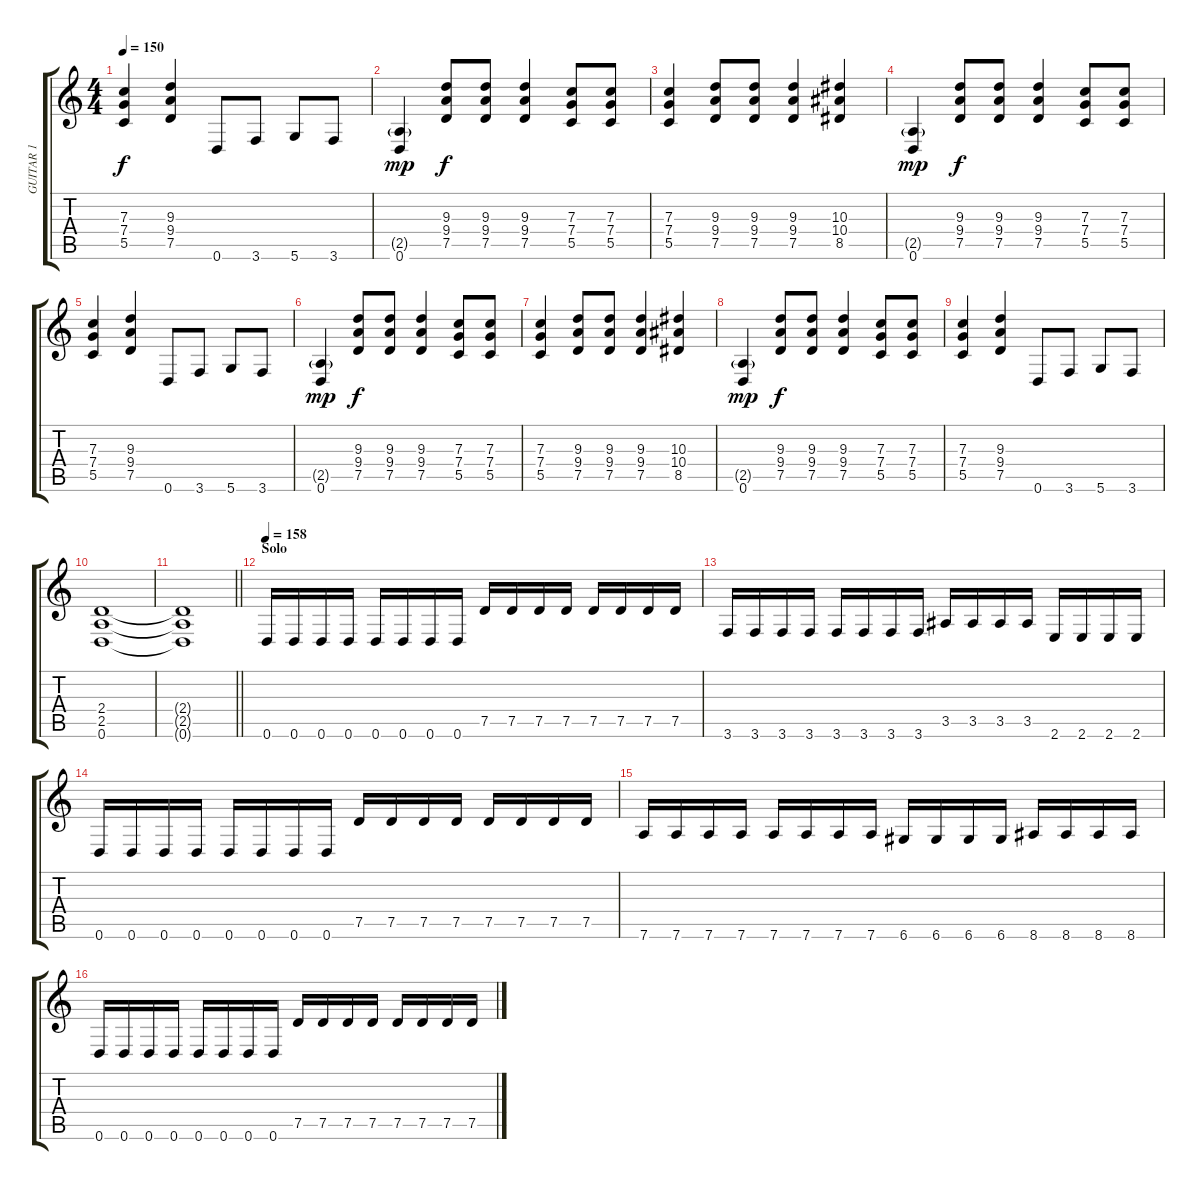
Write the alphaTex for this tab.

\track ("GUITAR 1" "GUITAR 1") {instrument overdrivenguitar}
\staff {score tabs}
\tuning (D4 A3 F3 C3 G2 D2) {hide}
\ts (4 4)
\tempo 150
\clef g2
\ks c
(7.3 7.4 5.5).4{dy f} (9.3 9.4 7.5).4 0.6.8 3.6.8 5.6.8 3.6.8 |
(2.5{g} 0.6).4{dy mp} (9.3 9.4 7.5).8{dy f} (9.3 9.4 7.5).8 (9.3 9.4 7.5).4 (7.3 7.4 5.5).8 (7.3 7.4 5.5).8 |
(7.3 7.4 5.5).4 (9.3 9.4 7.5).8 (9.3 9.4 7.5).8 (9.3 9.4 7.5).4 (10.3 10.4 8.5).4 |
(2.5{g} 0.6).4{dy mp} (9.3 9.4 7.5).8{dy f} (9.3 9.4 7.5).8 (9.3 9.4 7.5).4 (7.3 7.4 5.5).8 (7.3 7.4 5.5).8 |
(7.3 7.4 5.5).4 (9.3 9.4 7.5).4 0.6.8 3.6.8 5.6.8 3.6.8 |
(2.5{g} 0.6).4{dy mp} (9.3 9.4 7.5).8{dy f} (9.3 9.4 7.5).8 (9.3 9.4 7.5).4 (7.3 7.4 5.5).8 (7.3 7.4 5.5).8 |
(7.3 7.4 5.5).4 (9.3 9.4 7.5).8 (9.3 9.4 7.5).8 (9.3 9.4 7.5).4 (10.3 10.4 8.5).4 |
(2.5{g} 0.6).4{dy mp} (9.3 9.4 7.5).8{dy f} (9.3 9.4 7.5).8 (9.3 9.4 7.5).4 (7.3 7.4 5.5).8 (7.3 7.4 5.5).8 |
(7.3 7.4 5.5).4 (9.3 9.4 7.5).4 0.6.8 3.6.8 5.6.8 3.6.8 |
(2.4 2.5 0.6).1 |
\barLineRight lightlight
(2.4{t} 2.5{t} 0.6{t}).1 |
\section ("" "Solo")
\tempo 158
0.6.16 0.6.16 0.6.16 0.6.16 0.6.16 0.6.16 0.6.16 0.6.16 7.5.16 7.5.16 7.5.16 7.5.16 7.5.16 7.5.16 7.5.16 7.5.16 |
3.6.16 3.6.16 3.6.16 3.6.16 3.6.16 3.6.16 3.6.16 3.6.16 3.5.16 3.5.16 3.5.16 3.5.16 2.6.16 2.6.16 2.6.16 2.6.16 |
0.6.16 0.6.16 0.6.16 0.6.16 0.6.16 0.6.16 0.6.16 0.6.16 7.5.16 7.5.16 7.5.16 7.5.16 7.5.16 7.5.16 7.5.16 7.5.16 |
7.6.16 7.6.16 7.6.16 7.6.16 7.6.16 7.6.16 7.6.16 7.6.16 6.6.16 6.6.16 6.6.16 6.6.16 8.6.16 8.6.16 8.6.16 8.6.16 |
0.6.16 0.6.16 0.6.16 0.6.16 0.6.16 0.6.16 0.6.16 0.6.16 7.5.16 7.5.16 7.5.16 7.5.16 7.5.16 7.5.16 7.5.16 7.5.16
